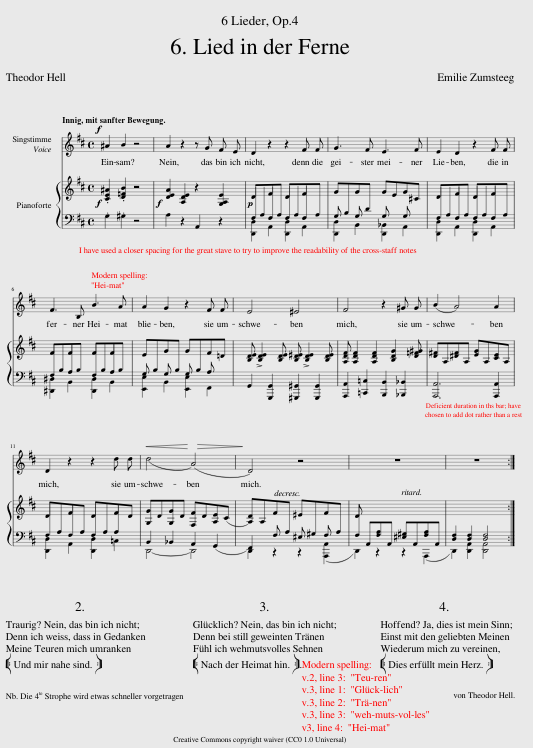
X:1
%%score 1 { 2 | ( 3 4 5 ) }
L:1/8
M:4/4
I:linebreak $
K:D
V:1 treble
V:2 treble
V:3 bass
V:4 bass
V:5 bass
V:1
!f! ^A2 B2 z4 | A2 z2 z!mp! G F E |!<(! D2 z2 z2 F F!<)! |!>(! G3 F E3 F | E2 D2!>)! z2!mp!!<(! F F |$ %5
 F3 B,!<)!!>(! B3 A | A2 G2!>)! z2!p!!<(! F F | E4 ^E4 | F4 z2 ^G G!<)! |!mf!!>(! (B2 A4) A2 |$ %10
 D2!>)! z2 z2!mf! d d |[Q:1/4=118]!<(! (d4!<)!!>(! (A4)!>)! | D4) z4 |[Q:1/4=116] z8[Q:1/4=110] | z8 :| %15
V:2
!f! .[CE^A]2 .[D=FB]2 z4 |!f! [DEA]2 [A,DE]2 z2!p! [G,A,E]2 |!p! DxF[I:staff +1]A,[I:staff -1] DxF[I:staff +1]A, |[I:staff -1] G[I:staff +1]B,[I:staff -1]G[I:staff +1]D[I:staff -1] GEG^C | DxF[I:staff +1]A,[I:staff -1] DxF[I:staff +1]A, |$ %5
[I:staff -1] FxF[I:staff +1]B,[I:staff -1] FxF[I:staff +1]B, |[I:staff -1] E[I:staff +1]B,!p![I:staff -1]G[I:staff +1]B,[I:staff -1] G[I:staff +1]B,[I:staff -1]F=D |!<(! [B,DE] !>![B,DE]2 [B,DE] [B,D^E] !>![B,DE]2 [B,DE] | [A,DF] [A,DF]2 [A,DF]2 [B,DG]2 [D=F^G] | [D^F]A,[^DF]A, [EG]A,[CE]A, |$ %10
 D[I:staff +1]A,[I:staff -1]F[I:staff +1]A,[I:staff -1] D[I:staff +1]A,[I:staff -1]FD | [G,G]D[G,G]D!<)!!f! [F,F]!>(!D[A,E](C | [A,D])!mp!A,!>)!F[I:staff +1]A,[I:staff -1] ^E[I:staff +1]^G,[I:staff -1]F[I:staff +1]A, |[I:staff -1] D[I:staff +1] A,,[F,A,]A,, [^E,^G,]A,,[F,A,]A,, | [D,F,]2 [D,F,]2 !fermata![D,F,]4 :| %15
V:3
 .G,2 .^G,2 z4 | A,2 z2 A,,2 z2 | [D,,D,]2 A,,2 [D,,D,]2 A,,2 | [D,,D,]2 B,,2 [D,,_B,,]2 A,,2 | [D,,D,]2 A,,2 [D,,D,]2 A,,2 |$ %5
 [^D,,^D,]2 B,,2 [D,,D,]2 B,,2 | [E,,E,]2 B,,2 [E,,E,]2 F,,2 | G,,2 [G,,,G,,]2 [^G,,,^G,,]2 [G,,,G,,]2 | [A,,,A,,]2 [=C,,=C,]2 [B,,,B,,]2 [_B,,,_B,,]2 | [A,,,A,,]6 [A,,,A,,]2 |$ %10
 F,xF, x F,xA, x | B,,2 _B,,2 A,,2 (G,,2 | F,,2) z2 z2 ([A,,,A,,]2 | D,,2) z2 z2 (A,,,2 | D,,2) [D,,A,,]2 [D,,A,,]4 :| %15
V:4
 x8 | x8 | F,A,F, x F,A,F, x | G, x G, x G, x G, x | F,A,F, x F,A,F, x |$ %5
 F,B,A, x F,B,A, x | G, x G, x G, x A, x | x8 | x8 | x8 |$ %10
 x8 | x8 | x2 F, x ^E, x F, x | F, x7 | x8 :| %15
V:5
 x8 | x8 | x8 | x8 | x8 |$ %5
 x8 | x8 | x8 | x8 | x8 |$ %10
 [D,,D,]2 A,,2 [D,,D,]2 =C,2 | D,,4- D,,4 | D,,2 x6 | x8 | x8 :| %15
